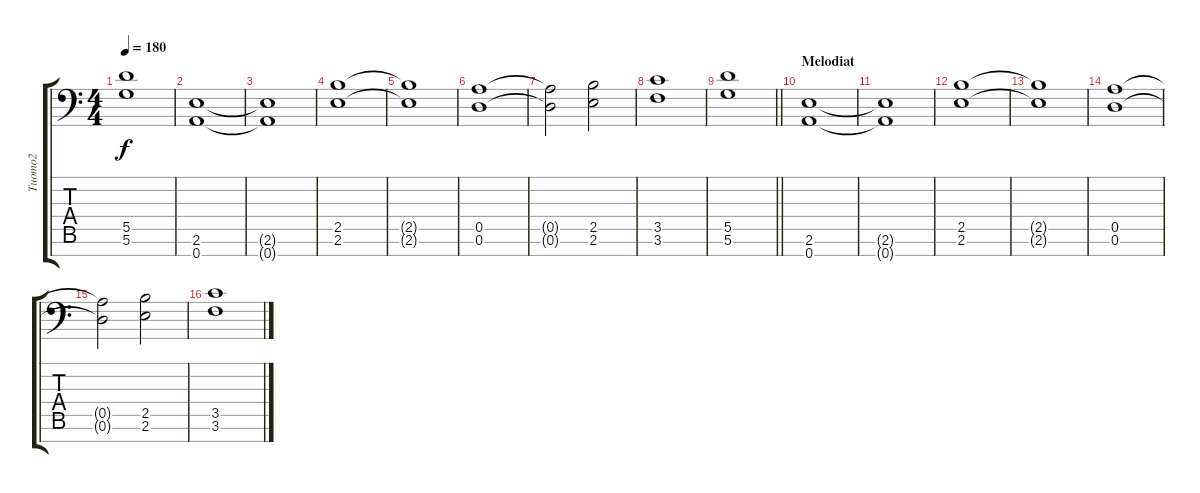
\track ("Tuomo2" "Tuomo2") {instrument distortionguitar}
\staff {score tabs}
\tuning (E4 B3 G3 D3 A2 D2 A1) {hide}
\ts (4 4)
\tempo 180
\clef f4
\ks c
(5.5 5.6).1{dy f} |
(2.6 0.7).1 |
(2.6{t} 0.7{t}).1 |
(2.5 2.6).1 |
(2.5{t} 2.6{t}).1 |
(0.5 0.6).1 |
(0.5{t} 0.6{t}).2 (2.5 2.6).2 |
(3.5 3.6).1 |
\barLineRight lightlight
(5.5 5.6).1 |
\section ("" "Melodiat")
(2.6 0.7).1 |
(2.6{t} 0.7{t}).1 |
(2.5 2.6).1 |
(2.5{t} 2.6{t}).1 |
(0.5 0.6).1 |
(0.5{t} 0.6{t}).2 (2.5 2.6).2 |
(3.5 3.6).1
